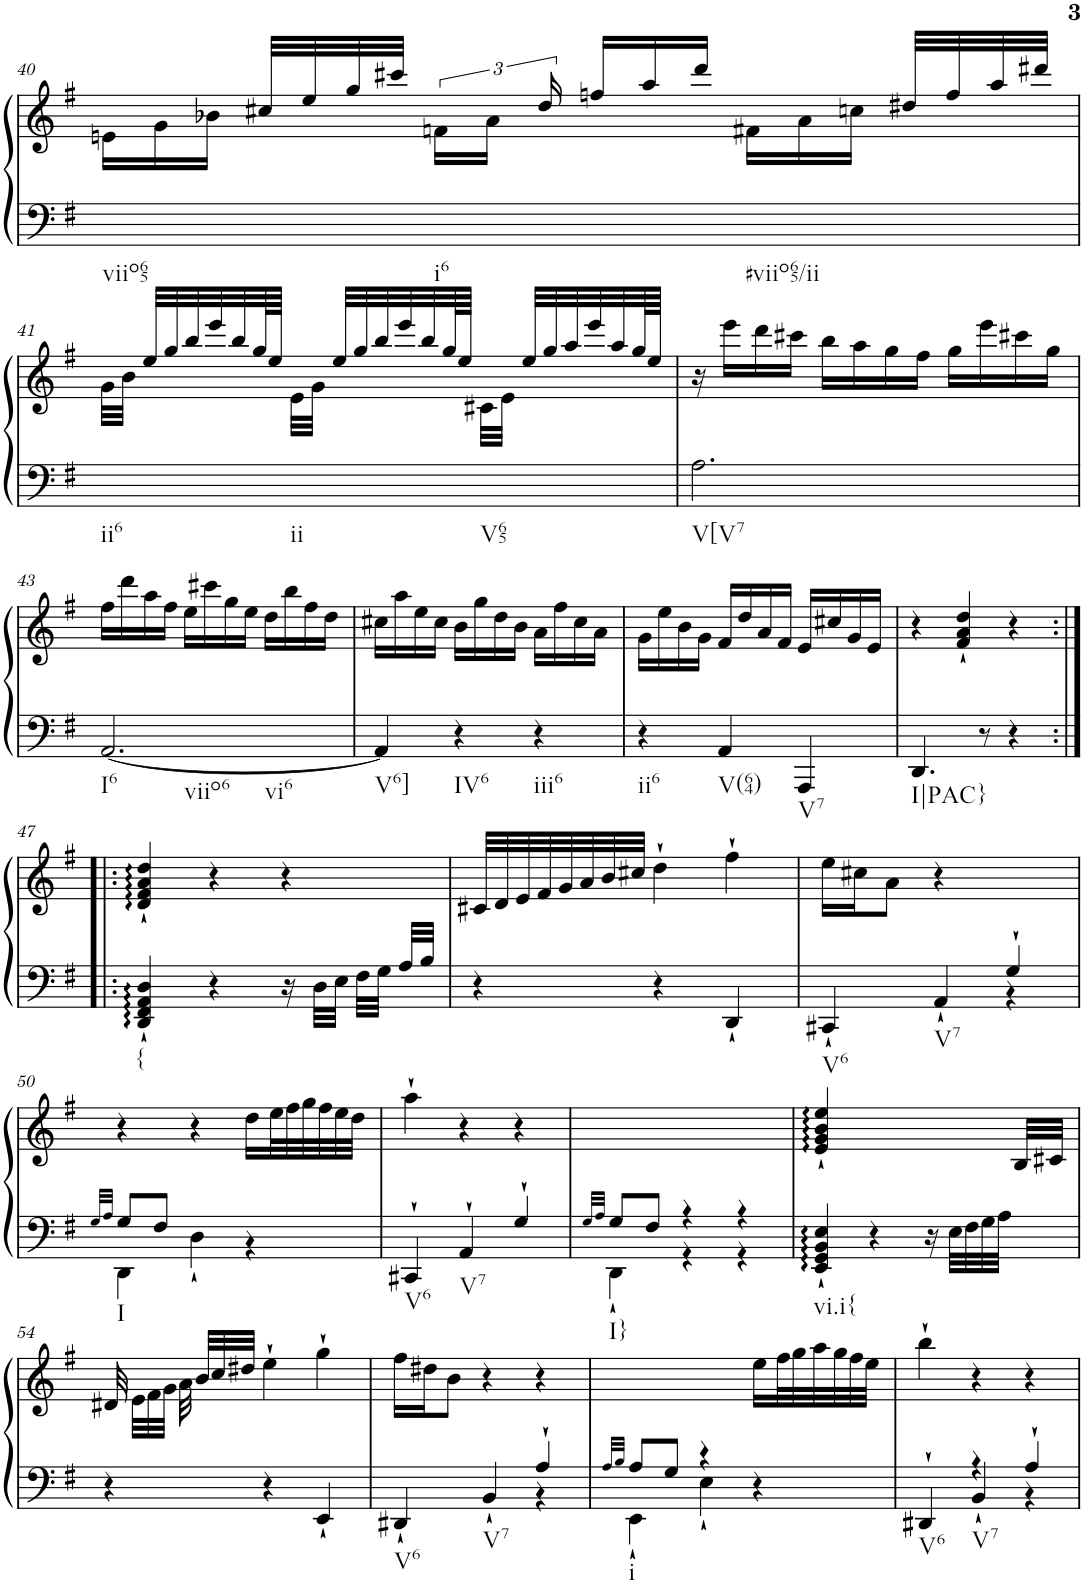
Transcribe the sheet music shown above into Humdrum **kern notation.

**kern	**kern
*part1	*part1
*staff2	*staff1
*I"Harpsichord	*
*I'Hch.	*
!!LO:PB:g=z
*clefF4	*clefG2
*k[f#]	*k[f#]
*G:	*G:
*M3/4	*M3/4
*	*Xtuplet
=40	=40
!LO:TX:b:t=viio65	!
!LO:TX:b:t=i6	!
!LO:TX:b:t=#viio65/ii	!
2.ryy	24en\LL
.	24g\
.	24b-X\JJ
.	32cc#X/LLL
.	32ee/
.	32gg/
.	32ccc#X/JJJ
*	*tuplet
.	24fn\LL
.	24a\JJ
.	24dd/
*	*Xtuplet
.	24ffn/LL
.	24aa/
.	24ddd/JJ
.	24f#X\LL
.	24a\
.	24ccn\JJ
.	32dd#X/LLL
.	32ff/
.	32aa/
.	32ddd#X/JJJ
!!LO:LB:g=z
=41	=41
!LO:TX:b:t=ii6	!
!LO:TX:b:t=ii	!
!LO:TX:b:t=V65	!
2.ryy	32g\LLL
.	32b\JJJ
.	32ee/LLL
.	32gg/
.	32bb/
.	32eee/
.	32bb/
.	64gg/L
.	64ee/JJJJ
.	32e\LLL
.	32g\JJJ
.	32ee/LLL
.	32gg/
.	32bb/
.	32eee/
.	32bb/
.	64gg/L
.	64ee/JJJJ
.	32c#X\LLL
.	32e\JJJ
.	32ee/LLL
.	32gg/
.	32aa/
.	32eee/
.	32aa/
.	64gg/L
.	64ee/JJJJ
=42	=42
!LO:TX:b:t=V[V7	!
2.A\	16r
.	16eee\LL
.	16ddd\
.	16ccc#X\JJ
.	16bb\LL
.	16aa\
.	16gg\
.	16ff#\JJ
.	16gg\LL
.	16eee\
.	16ccc#X\
.	16gg\JJ
!!LO:LB:g=z
=43	=43
!LO:TX:b:t=I6	!
!LO:TX:b:t=viio6	!
!LO:TX:b:t=vi6	!
[2.AA/	16ff#\LL
.	16ddd\
.	16aa\
.	16ff#\JJ
.	16ee\LL
.	16ccc#X\
.	16gg\
.	16ee\JJ
.	16dd\LL
.	16bb\
.	16ff#\
.	16dd\JJ
=44	=44
!LO:TX:b:t=V6]	!
4AA/]	16cc#X\LL
.	16aa\
.	16ee\
.	16cc#\JJ
!LO:TX:b:t=IV6	!
4r	16b\LL
.	16gg\
.	16dd\
.	16b\JJ
!LO:TX:b:t=iii6	!
4r	16a\LL
.	16ff#\
.	16cc#\
.	16a\JJ
=45	=45
!LO:TX:b:t=ii6	!
4r	16g\LL
.	16ee\
.	16b\
.	16g\JJ
!LO:TX:b:t=V(64)	!
4AA/	16f#/LL
.	16dd/
.	16a/
.	16f#/JJ
!LO:TX:b:t=V7	!
4AAA/	16e/LL
.	16cc#X/
.	16g/
.	16e/JJ
=46	=46
!LO:TX:b:t=I|PAC}	!
4.DD/	4r
.	4f#/` 4a/` 4dd/`
8r	.
4r	4r
!!LO:LB:g=z
=47:|!|:	=47:|!|:
!LO:TX:b:t={	!
4DD/` 4FF#/` 4AA/` 4D/`	4d/` 4f#/` 4a/` 4dd/`
4r	4r
16r	4r
32D\LLL	.
32E\JJJ	.
32F#\LLL	.
32G\JJJ	.
32A/LLL	.
32B/JJJ	.
=48	=48
4r	32c#X/LLL
.	32d/
.	32e/
.	32f#/
.	32g/
.	32a/
.	32b/
.	32cc#X/JJJ
4r	4dd`\
4DD`/	4ff#`\
=49	=49
*^	*
!LO:TX:b:t=V6	!	!
4CC#X`/	2ryy	16ee\LL
.	.	16cc#X\J
.	.	8a\J
!LO:TX:b:t=V7	!	!
4AA`/	.	4r
4G`/	4r	4ryy
!!LO:LB:g=z
=50	=50	=50
32qG/LLL	.	.
32qA/JJJ	.	.
!LO:TX:b:t=I	!	!
8G/L	4DD\	4r
8F#/J	.	.
4ryy	4D`\	4r
4ryy	4r	16dd\LL
.	.	32ee\L
.	.	32ff#\
.	.	32gg\
.	.	32ff#\
.	.	32ee\
.	.	32dd\JJJ
=51	=51	=51
!LO:TX:b:t=V6	!	!
!LO:TX:b:t=V7	!	!
2.ryy	4CC#X`/	4aa`\
.	4AA`/	4r
.	4G`/	4r
=52	=52	=52
32qG/LLL	.	.
32qA/JJJ	.	.
!LO:TX:b:t=I}	!	!
8G/L	4DD`\	2.ryy
8F#/J	.	.
4r	4r	.
4r	4r	.
=53	=53	=53
*	*	*^
!LO:TX:b:t=vi.i{	!	!	!
*v	*v	*	*
4EE/` 4GG/` 4BB/` 4E/`	4e/` 4g/` 4b/` 4ee/`	8.ryy
*	*v	*v
4r	4ryy
16r	4ryy
32E\LLL	.
32F#\	.
32G\	.
32A\JJJ	.
*	*^
16ryy	.	32B/LLL
.	.	32c#X/JJJ
*	*v	*v
!!LO:LB:g=z
=54	=54
4r	32d#X/
.	32e\LLL
.	32f#\
.	32g\JJJ
.	32a\
.	32b/LLL
.	32cc/
.	32dd#X/JJJ
4r	4ee`\
4EE`/	4gg`\
=55	=55
*^	*
!LO:TX:b:t=V6	!	!
4DD#X`/	2ryy	16ff#\LL
.	.	16dd#X\J
.	.	8b\J
!LO:TX:b:t=V7	!	!
4BB`/	.	4r
4A`/	4r	4r
=56	=56	=56
32qA/LLL	.	.
32qB/JJJ	.	.
!LO:TX:b:t=i	!	!
8A/L	4EE`\	2ryy
8G/J	.	.
4r	4E`\	.
4r	4ryy	16ee\LL
.	.	32ff#\L
.	.	32gg\
.	.	32aa\
.	.	32gg\
.	.	32ff#\
.	.	32ee\JJJ
=57	=57	=57
!LO:TX:b:t=V6	!	!
4ryy	4DD#X`/	4bb`\
!LO:TX:b:t=V7	!	!
4r	4BB`</	4r
4A`/	4r	4r
*v	*v	*
=	=
*-	*-
